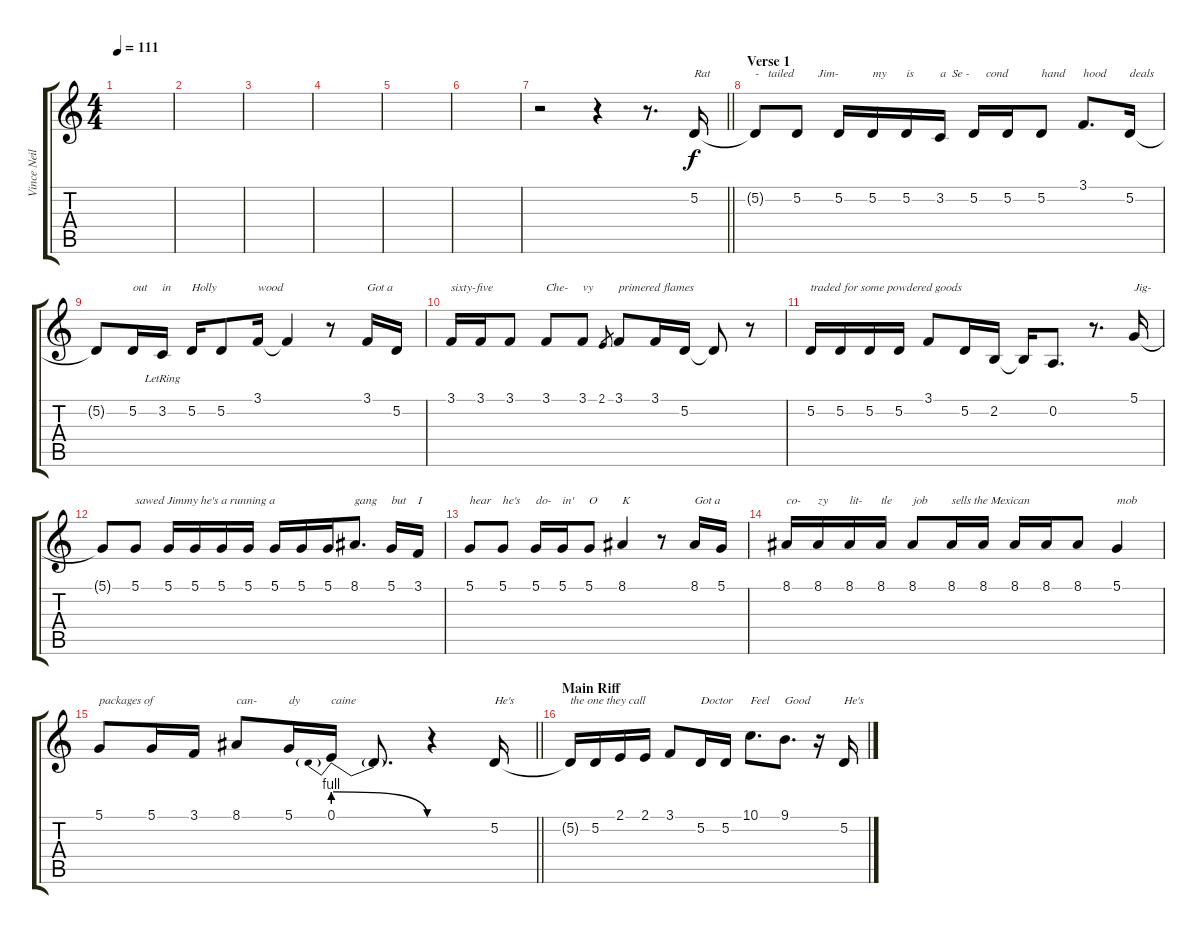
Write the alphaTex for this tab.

\track ("Vince Neil" "Vince Neil") {instrument lead2sawtooth}
\staff {score tabs}
\tuning (D4 A3 F3 C3 G2 D2) {hide}
\ts (4 4)
\tempo 111
\clef g2
\ks c
|
|
|
|
|
|
\barLineRight lightlight
r.2 r.4 r.8{d} 5.2.16{txt "Rat"} |
\section ("" "Verse 1")
5.2{t}.8{txt "-   tailed"} 5.2.8{txt "       Jim-"} 5.2.16 5.2.16{txt "my"} 5.2.16{txt "is"} 3.2.16{txt "a  Se -"} 5.2.16{txt "    cond"} 5.2.16 5.2.8{txt "hand"} 3.1.8{d txt "hood"} 5.2.16{txt "deals"} |
5.2{t}.8 5.2.16{txt "out"} 3.2{lr}.16{txt "in"} 5.2.16{txt "Holly"} 5.2.8 3.1.16{txt "wood"} 3.1{t}.4 r.8 3.1.16{txt "Got a"} 5.2.16 |
3.1.16{txt "sixty-five"} 3.1.16 3.1.8 3.1.8{txt "Che-"} 3.1.8{txt "vy"} 2.1.8{gr} 3.1.8{txt "primered flames"} 3.1.16 5.2.16 5.2{t}.8 r.8 |
5.2.16{txt "traded for some powdered goods"} 5.2.16 5.2.16 5.2.16 3.1.8 5.2.16 2.2.16 2.2{t}.16 0.2.8{d} r.8{d} 5.1.16{txt "Jig-"} |
5.1{t}.8 5.1.8{txt "sawed Jimmy he's a running a"} 5.1.16 5.1.16 5.1.16 5.1.16 5.1.16 5.1.16 5.1.16 8.1.8{d txt "gang"} 5.1.16{txt "but"} 3.1.16{txt "I"} |
5.1.8{txt "hear"} 5.1.8{txt "he's"} 5.1.16{txt "do-"} 5.1.16{txt "in'"} 5.1.8{txt "O"} 8.1.4{txt "K"} r.8 8.1.16{txt "Got a"} 5.1.16 |
8.1.16{txt "co-"} 8.1.16{txt "zy"} 8.1.16{txt "lit-"} 8.1.16{txt "tle"} 8.1.8{txt "job"} 8.1.16{txt "sells the Mexican"} 8.1.16 8.1.16 8.1.16 8.1.8 5.1.4{txt "mob"} |
\barLineRight lightlight
5.1.8{txt "packages of"} 5.1.16 3.1.16 8.1.8{txt "can-"} 5.1.16{txt "dy"} 0.1{be (prebendrelease 0 4 60 0)}.16{txt "caine"} 0.1{t}.8{d} r.4 5.2.16{txt "He's"} |
\section ("" "Main Riff")
5.2{t}.16{txt "the one they call "} 5.2.16 2.1.16 2.1.16 3.1.8 5.2.16{txt "Doctor"} 5.2.16 10.1.8{d txt "Feel"} 9.1.8{d txt "Good"} r.16 5.2.16{txt "He's"}
